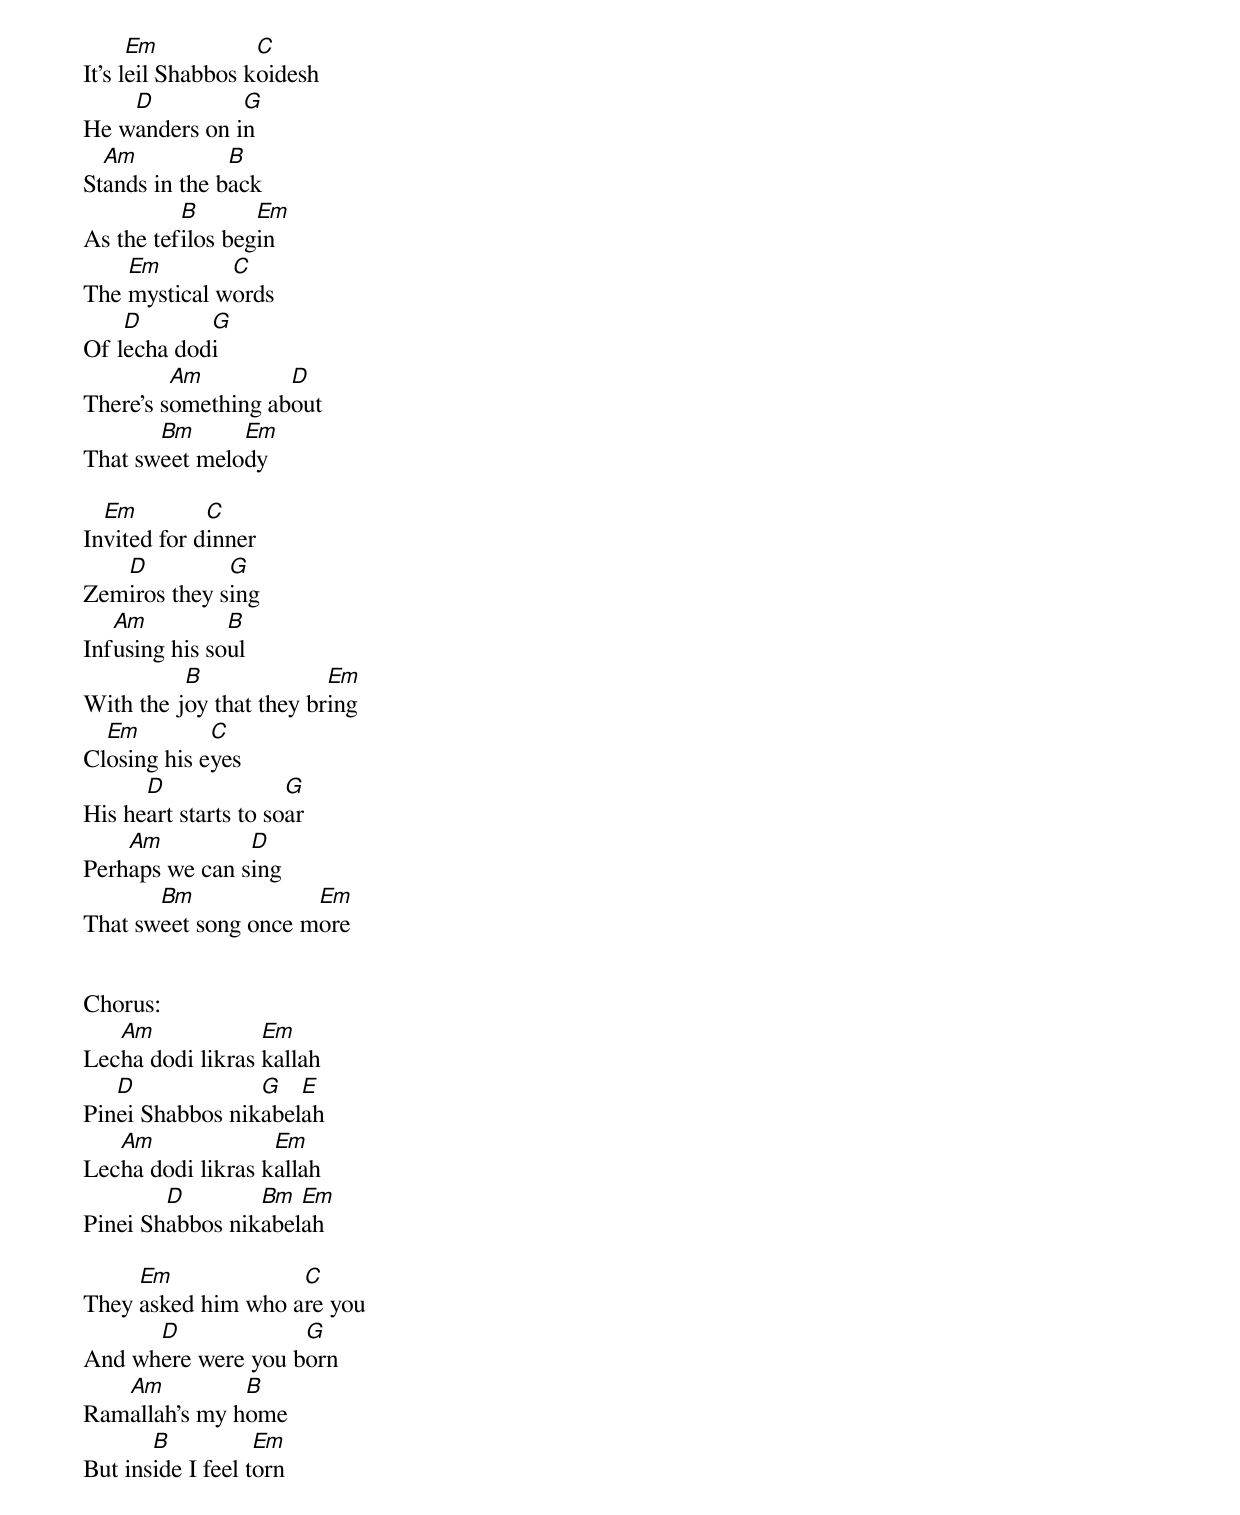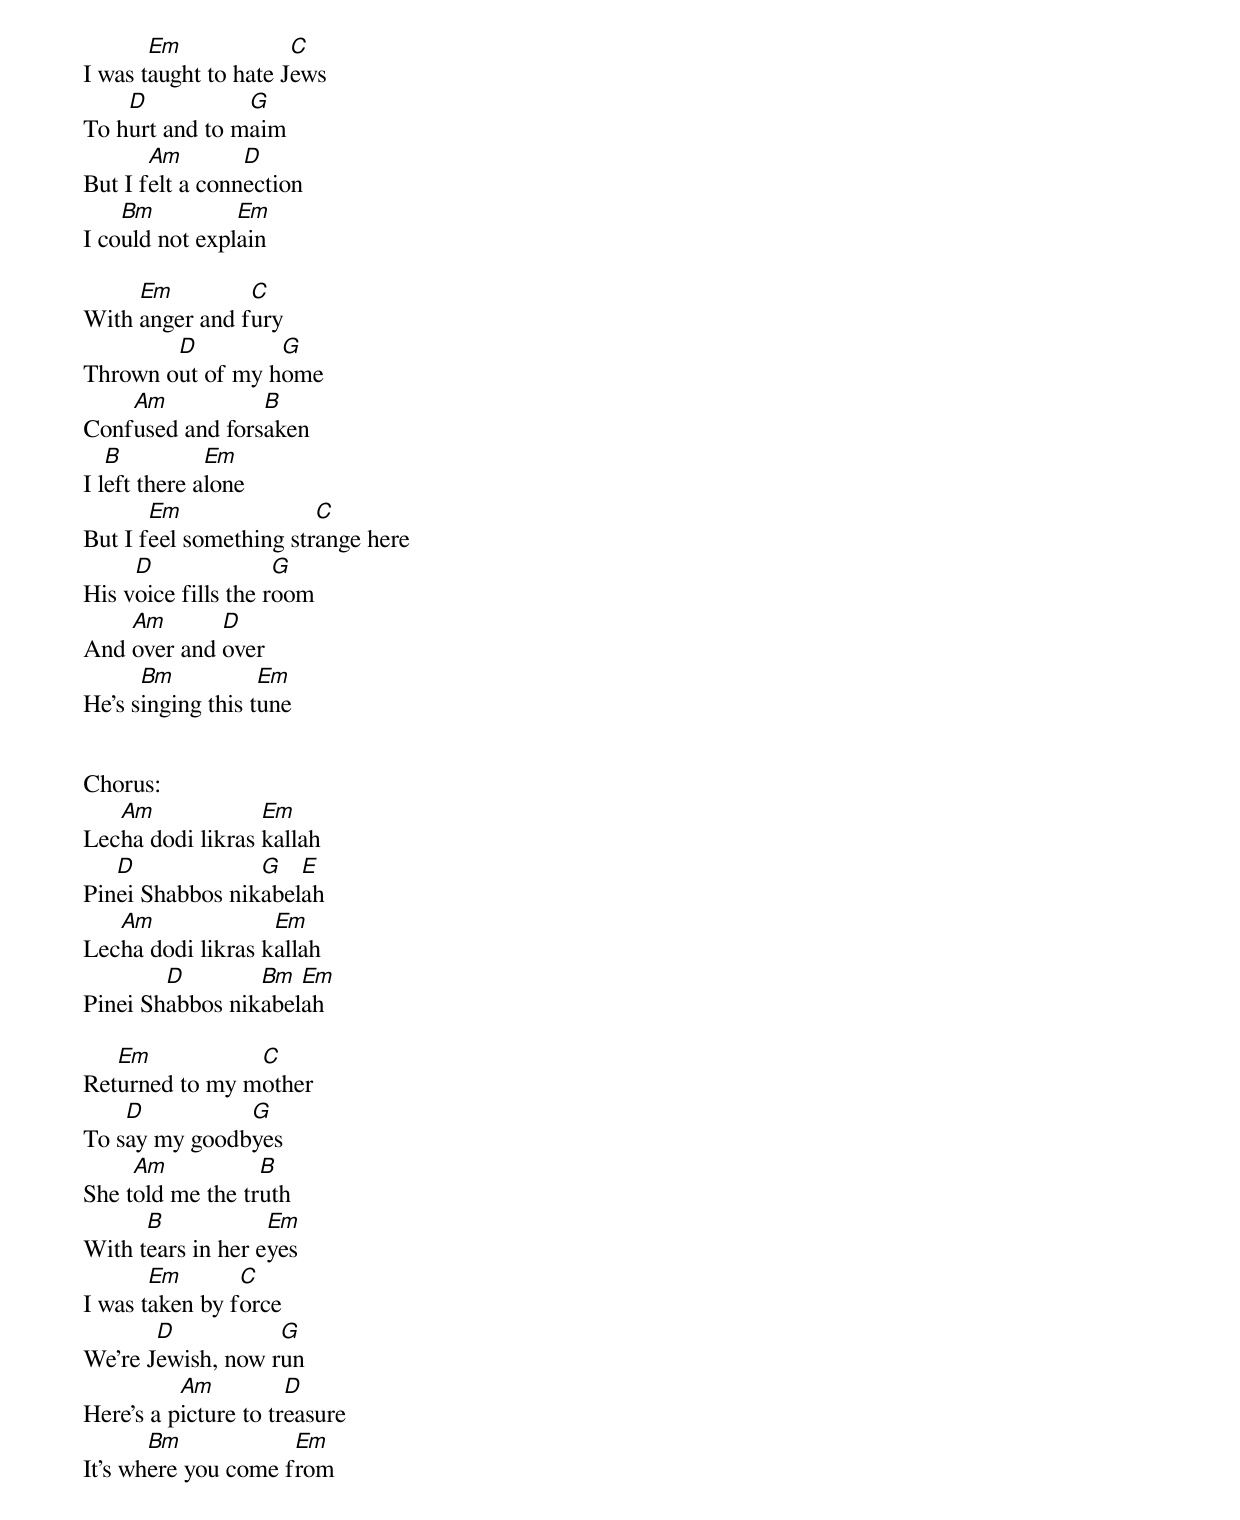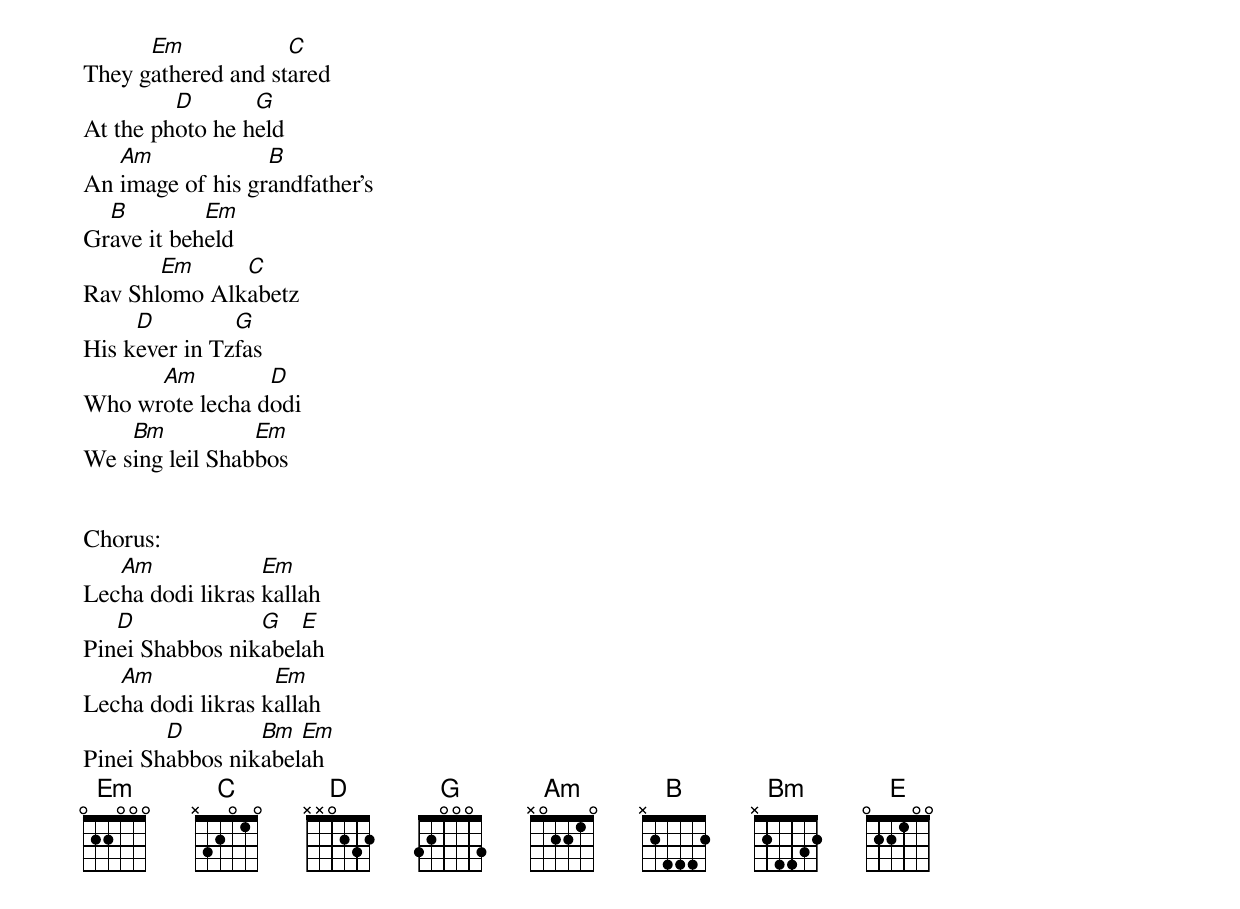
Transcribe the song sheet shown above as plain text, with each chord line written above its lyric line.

      Em           C
It’s leil Shabbos koidesh
    D          G
He wanders on in
  Am           B
Stands in the back
          B       Em
As the tefilos begin
    Em        C
The mystical words
    D       G
Of lecha dodi
         Am         D
There’s something about
       Bm      Em
That sweet melody

  Em         C
Invited for dinner
   D          G
Zemiros they sing
   Am          B
Infusing his soul
          B              Em
With the joy that they bring
  Em         C
Closing his eyes
      D               G
His heart starts to soar
    Am          D
Perhaps we can sing
       Bm             Em
That sweet song once more


Chorus:
   Am             Em
Lecha dodi likras kallah
   D             G   E
Pinei Shabbos nikabelah
   Am              Em
Lecha dodi likras kallah
        D        Bm  Em
Pinei Shabbos nikabelah

     Em             C
They asked him who are you
      D             G
And where were you born
   Am          B
Ramallah’s my home
       B           Em
But inside I feel torn
       Em             C
I was taught to hate Jews
    D           G
To hurt and to maim
       Am        D
But I felt a connection
    Bm          Em
I could not explain

     Em         C
With anger and fury
        D         G
Thrown out of my home
    Am           B
Confused and forsaken
   B          Em
I left there alone
       Em               C
But I feel something strange here
     D               G
His voice fills the room
    Am       D
And over and over
      Bm           Em
He’s singing this tune


Chorus:
   Am             Em
Lecha dodi likras kallah
   D             G   E
Pinei Shabbos nikabelah
   Am              Em
Lecha dodi likras kallah
        D        Bm  Em
Pinei Shabbos nikabelah

   Em           C
Returned to my mother
    D          G
To say my goodbyes
     Am           B
She told me the truth
      B            Em
With tears in her eyes
       Em       C
I was taken by force
       D           G
We’re Jewish, now run
          Am          D
Here’s a picture to treasure
       Bm            Em
It’s where you come from

      Em            C
They gathered and stared
         D       G
At the photo he held
   Am             B
An image of his grandfather’s
  B         Em
Grave it beheld
       Em     C
Rav Shlomo Alkabetz
     D         G
His kever in Tzfas
      Am         D
Who wrote lecha dodi
    Bm           Em
We sing leil Shabbos


Chorus:
   Am             Em
Lecha dodi likras kallah
   D             G   E
Pinei Shabbos nikabelah
   Am              Em
Lecha dodi likras kallah
        D        Bm  Em
Pinei Shabbos nikabelah
